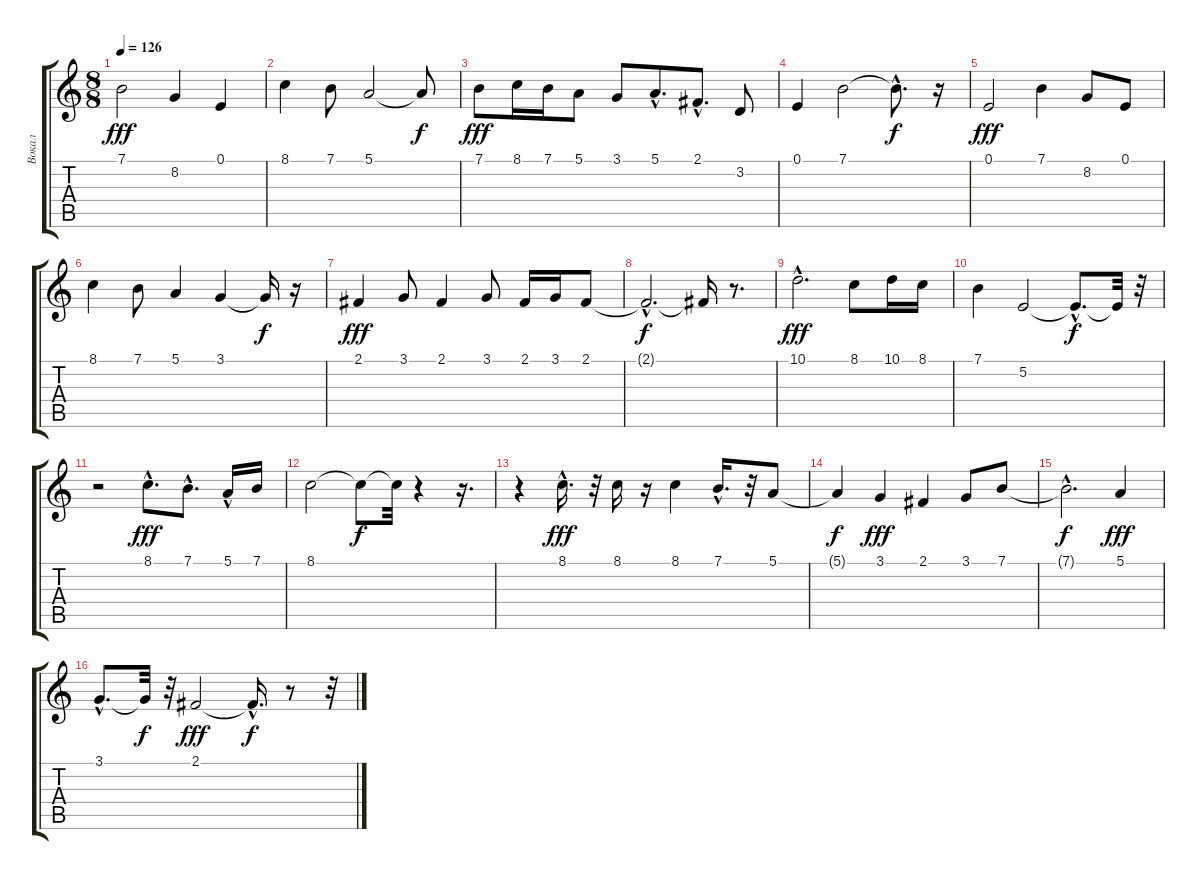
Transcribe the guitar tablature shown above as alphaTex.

\track ("Вокал" "Вокал") {instrument violin}
\staff {score tabs}
\tuning (E4 B3 G3 D3 A2 E2) {hide}
\ts (8 8)
\tempo 126
\clef g2
\ks c
7.1.2{dy fff} 8.2.4 0.1.4 |
8.1.4 7.1.8 5.1.2 5.1{t}.8{dy f} |
7.1.8{dy fff} 8.1.16 7.1.16 5.1.8 3.1.8 5.1{hac}.8{d} 2.1{hac}.8{d} 3.2.8 |
0.1.4 7.1.2 7.1{hac t}.8{d dy f} r.16 |
0.1.2{dy fff} 7.1.4 8.2.8 0.1.8 |
8.1.4 7.1.8 5.1.4 3.1.4 3.1{t}.16{dy f} r.16 |
2.1.4{dy fff} 3.1.8 2.1.4 3.1.8 2.1.16 3.1.16 2.1.8 |
2.1{hac t}.2{d dy f} 2.1{t}.16 r.8{d} |
10.1{hac}.2{d dy fff} 8.1.8 10.1.16 8.1.16 |
7.1.4 5.2.2 5.2{hac t}.8{d dy f} 5.2{t}.32 r.32 |
r.2 8.1{hac}.8{d dy fff} 7.1{hac}.8{d} 5.1{hac}.16 7.1.16 |
8.1.2 8.1{t}.8{dy f} 8.1{t}.32 r.4 r.16{d} |
r.4 8.1{hac}.16{d dy fff} r.32 8.1.16 r.16 8.1.4 7.1{hac}.16{d} r.32 5.1.8 |
5.1{t}.4{dy f} 3.1.4{dy fff} 2.1.4 3.1.8 7.1.8 |
7.1{hac t}.2{d dy f} 5.1.4{dy fff} |
3.1{hac}.8{d} 3.1{t}.32{dy f} r.32 2.1.2{dy fff} 2.1{hac t}.16{d dy f} r.8 r.32
